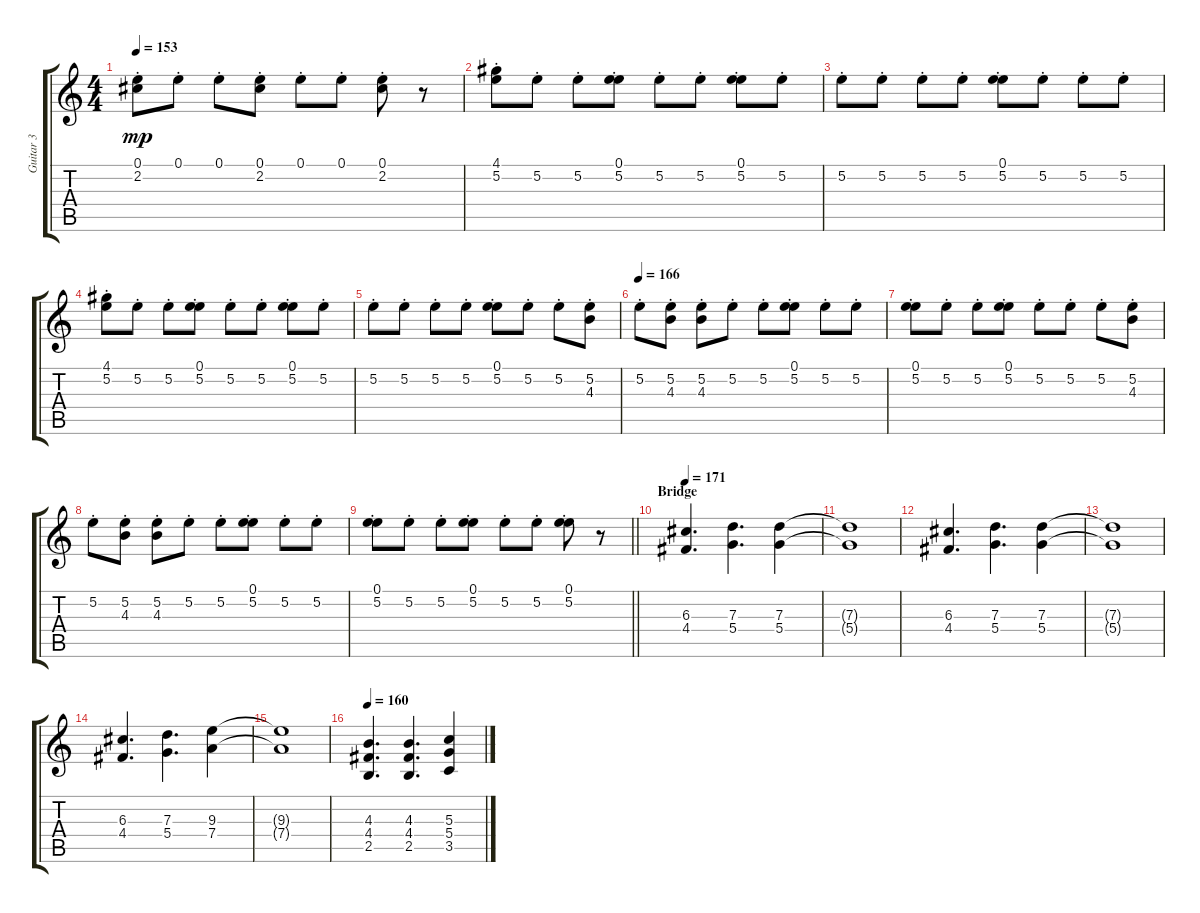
\track ("Guitar 3" "Guitar 3") {instrument electricguitarclean}
\staff {score tabs}
\tuning (E4 B3 G3 D3 A2 E2) {hide}
\ts (4 4)
\tempo 153
\clef g2
\ks c
(0.1{st} 2.2{st}).8{dy mp} 0.1{st}.8 0.1{st}.8 (0.1{st} 2.2{st}).8 0.1{st}.8 0.1{st}.8 (0.1{st} 2.2{st}).8 r.8 |
(4.1{st} 5.2{st}).8 5.2{st}.8 5.2{st}.8 (0.1{st} 5.2{st}).8 5.2{st}.8 5.2{st}.8 (0.1{st} 5.2{st}).8 5.2{st}.8 |
5.2{st}.8 5.2{st}.8 5.2{st}.8 5.2{st}.8 (0.1{st} 5.2{st}).8 5.2{st}.8 5.2{st}.8 5.2{st}.8 |
(4.1{st} 5.2{st}).8 5.2{st}.8 5.2{st}.8 (0.1{st} 5.2{st}).8 5.2{st}.8 5.2{st}.8 (0.1{st} 5.2{st}).8 5.2{st}.8 |
5.2{st}.8 5.2{st}.8 5.2{st}.8 5.2{st}.8 (0.1{st} 5.2{st}).8 5.2{st}.8 5.2{st}.8 (5.2{st} 4.3).8 |
\tempo 166
5.2{st}.8 (5.2{st} 4.3).8 (5.2{st} 4.3).8 5.2{st}.8 5.2{st}.8 (0.1{st} 5.2{st}).8 5.2{st}.8 5.2{st}.8 |
(0.1{st} 5.2{st}).8 5.2{st}.8 5.2{st}.8 (0.1{st} 5.2{st}).8 5.2{st}.8 5.2{st}.8 5.2{st}.8 (5.2{st} 4.3).8 |
5.2{st}.8 (5.2{st} 4.3{st}).8 (5.2{st} 4.3{st}).8 5.2{st}.8 5.2{st}.8 (0.1{st} 5.2{st}).8 5.2{st}.8 5.2{st}.8 |
\barLineRight lightlight
(0.1{st} 5.2{st}).8 5.2{st}.8 5.2{st}.8 (0.1{st} 5.2{st}).8 5.2{st}.8 5.2{st}.8 (0.1{st} 5.2{st}).8 r.8 |
\section ("" "Bridge")
\tempo 171
(6.3 4.4).4{d instrument distortionguitar} (7.3 5.4).4{d} (7.3 5.4).4 |
(7.3{t} 5.4{t}).1 |
(6.3 4.4).4{d} (7.3 5.4).4{d} (7.3 5.4).4 |
(7.3{t} 5.4{t}).1 |
(6.3 4.4).4{d} (7.3 5.4).4{d} (9.3 7.4).4 |
(9.3{t} 7.4{t}).1 |
\tempo 160
(4.3 4.4 2.5).4{d} (4.3 4.4 2.5).4{d} (5.3 5.4 3.5).4
